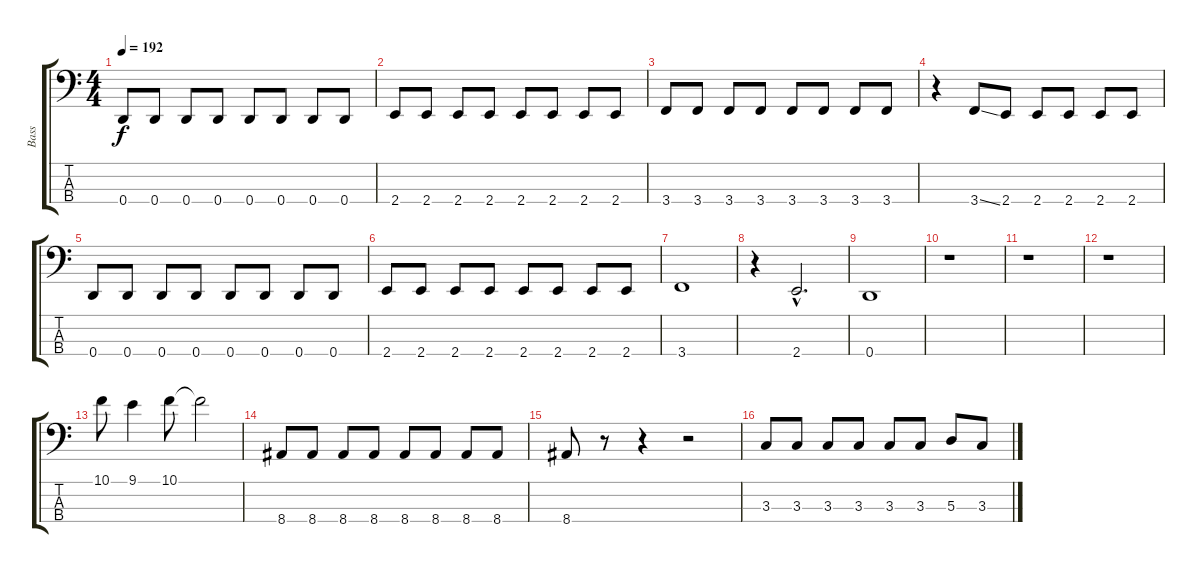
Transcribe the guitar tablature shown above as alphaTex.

\track ("Bass" "Bass") {instrument synthbass2}
\staff {score tabs}
\tuning (G2 D2 A1 D1) {hide}
\ts (4 4)
\tempo 192
\clef f4
\ks c
0.4.8{dy f} 0.4.8 0.4.8 0.4.8 0.4.8 0.4.8 0.4.8 0.4.8 |
2.4.8 2.4.8 2.4.8 2.4.8 2.4.8 2.4.8 2.4.8 2.4.8 |
3.4.8 3.4.8 3.4.8 3.4.8 3.4.8 3.4.8 3.4.8 3.4.8 |
r.4 3.4{ss}.8 2.4.8 2.4.8 2.4.8 2.4.8 2.4.8 |
0.4.8 0.4.8 0.4.8 0.4.8 0.4.8 0.4.8 0.4.8 0.4.8 |
2.4.8 2.4.8 2.4.8 2.4.8 2.4.8 2.4.8 2.4.8 2.4.8 |
3.4.1 |
r.4 2.4{hac}.2{d} |
0.4.1 |
r.1 |
r.1 |
r.1 |
10.1.8 9.1.4 10.1.8 10.1{t}.2 |
8.4.8 8.4.8 8.4.8 8.4.8 8.4.8 8.4.8 8.4.8 8.4.8 |
8.4.8 r.8 r.4 r.2 |
3.3.8 3.3.8 3.3.8 3.3.8 3.3.8 3.3.8 5.3.8 3.3.8
